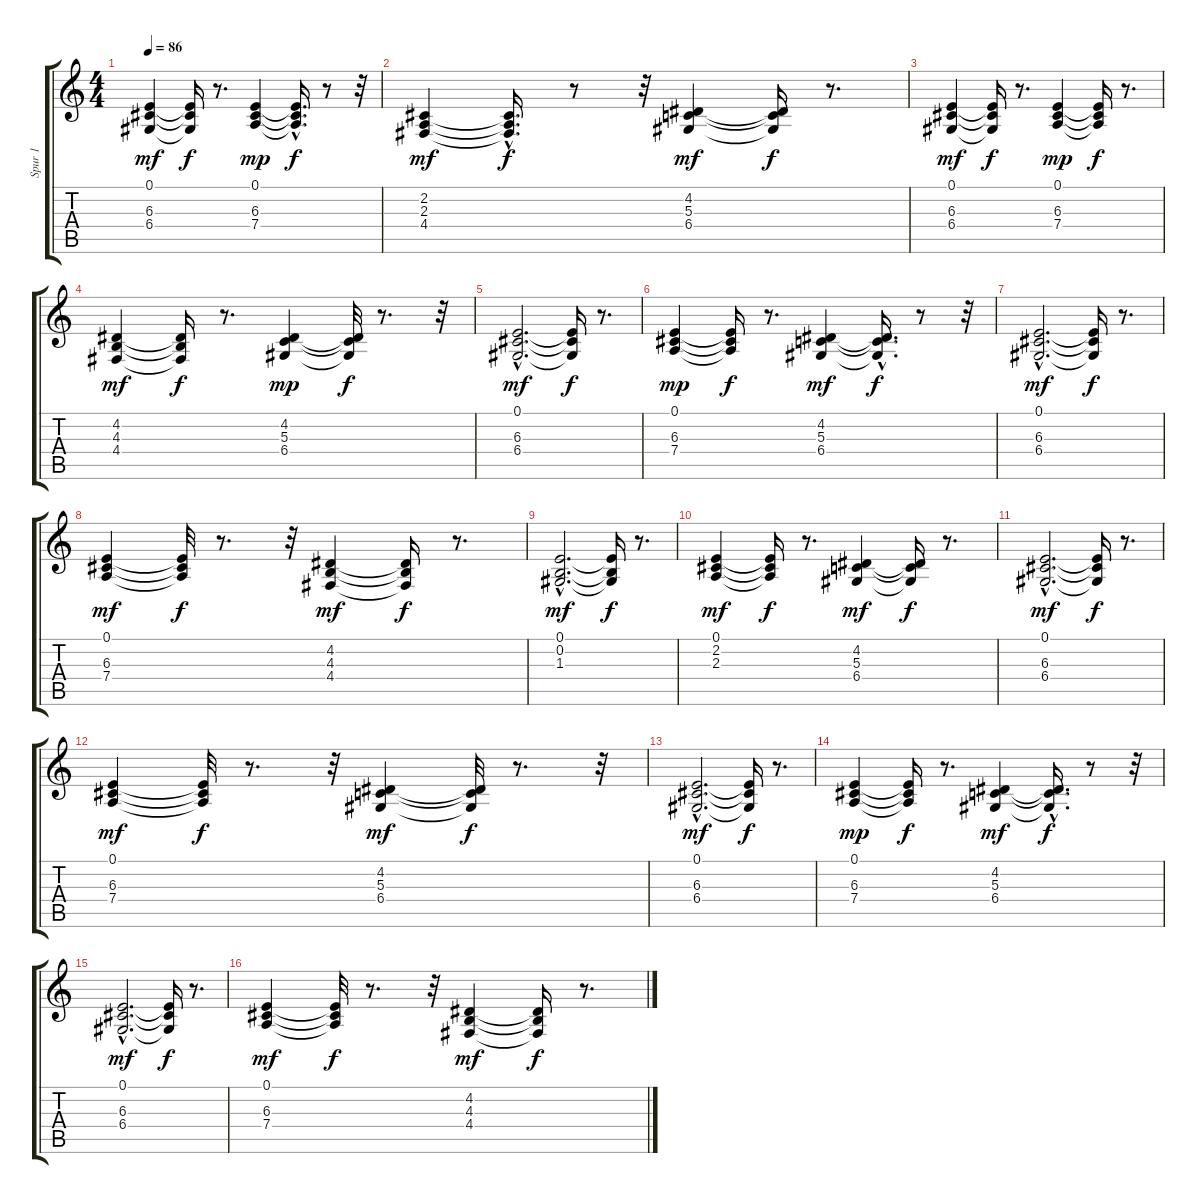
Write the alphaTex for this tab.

\track ("Spur 1" "Spur 1") {instrument pad2warm}
\staff {score tabs}
\tuning (E4 B3 G3 D3 A2 E2) {hide}
\ts (4 4)
\tempo 86
\clef g2
\ks c
(0.1 6.3 6.4).4{dy mf} (0.1{t} 6.3{t} 6.4{t}).16{dy f} r.8{d} (0.1 6.3 7.4).4{dy mp} (0.1{hac t} 6.3{hac t} 7.4{hac t}).16{d dy f} r.8 r.32 |
(2.2 2.3 4.4).4{dy mf} (2.2{hac t} 2.3{t} 4.4{t}).16{d dy f} r.8 r.32 (4.2 5.3 6.4).4{dy mf} (4.2{t} 5.3{t} 6.4{t}).16{dy f} r.8{d} |
(0.1 6.3 6.4).4{dy mf} (0.1{t} 6.3{t} 6.4{t}).16{dy f} r.8{d} (0.1 6.3 7.4).4{dy mp} (0.1{t} 6.3{t} 7.4{t}).16{dy f} r.8{d} |
(4.2 4.3 4.4).4{dy mf} (4.2{t} 4.3{t} 4.4{t}).16{dy f} r.8{d} (4.2 5.3 6.4).4{dy mp} (4.2{t} 5.3{t} 6.4{t}).32{dy f} r.8{d} r.32 |
(0.1{hac} 6.3{hac} 6.4{hac}).2{d dy mf} (0.1{t} 6.3{t} 6.4{t}).16{dy f} r.8{d} |
(0.1 6.3 7.4).4{dy mp} (0.1{t} 6.3{t} 7.4{t}).16{dy f} r.8{d} (4.2 5.3 6.4).4{dy mf} (4.2{hac t} 5.3{t} 6.4{t}).16{d dy f} r.8 r.32 |
(0.1{hac} 6.3{hac} 6.4{hac}).2{d dy mf} (0.1{t} 6.3{t} 6.4{t}).16{dy f} r.8{d} |
(0.1 6.3 7.4).4{dy mf} (0.1{t} 6.3{t} 7.4{t}).32{dy f} r.8{d} r.32 (4.2 4.3 4.4).4{dy mf} (4.2{t} 4.3{t} 4.4{t}).16{dy f} r.8{d} |
(0.1{hac} 0.2{hac} 1.3{hac}).2{d dy mf} (0.1{t} 0.2{t} 1.3{t}).16{dy f} r.8{d} |
(0.1 2.2 2.3).4{dy mf} (0.1{t} 2.2{t} 2.3{t}).16{dy f} r.8{d} (4.2 5.3 6.4).4{dy mf} (4.2{t} 5.3{t} 6.4{t}).16{dy f} r.8{d} |
(0.1{hac} 6.3{hac} 6.4{hac}).2{d dy mf} (0.1{t} 6.3{t} 6.4{t}).16{dy f} r.8{d} |
(0.1 6.3 7.4).4{dy mf} (0.1{t} 6.3{t} 7.4{t}).32{dy f} r.8{d} r.32 (4.2 5.3 6.4).4{dy mf} (4.2{t} 5.3{t} 6.4{t}).32{dy f} r.8{d} r.32 |
(0.1{hac} 6.3{hac} 6.4{hac}).2{d dy mf} (0.1{t} 6.3{t} 6.4{t}).16{dy f} r.8{d} |
(0.1 6.3 7.4).4{dy mp} (0.1{t} 6.3{t} 7.4{t}).16{dy f} r.8{d} (4.2 5.3 6.4).4{dy mf} (4.2{hac t} 5.3{t} 6.4{t}).16{d dy f} r.8 r.32 |
(0.1{hac} 6.3{hac} 6.4{hac}).2{d dy mf} (0.1{t} 6.3{t} 6.4{t}).16{dy f} r.8{d} |
(0.1 6.3 7.4).4{dy mf} (0.1{t} 6.3{t} 7.4{t}).32{dy f} r.8{d} r.32 (4.2 4.3 4.4).4{dy mf} (4.2{t} 4.3{t} 4.4{t}).16{dy f} r.8{d}
